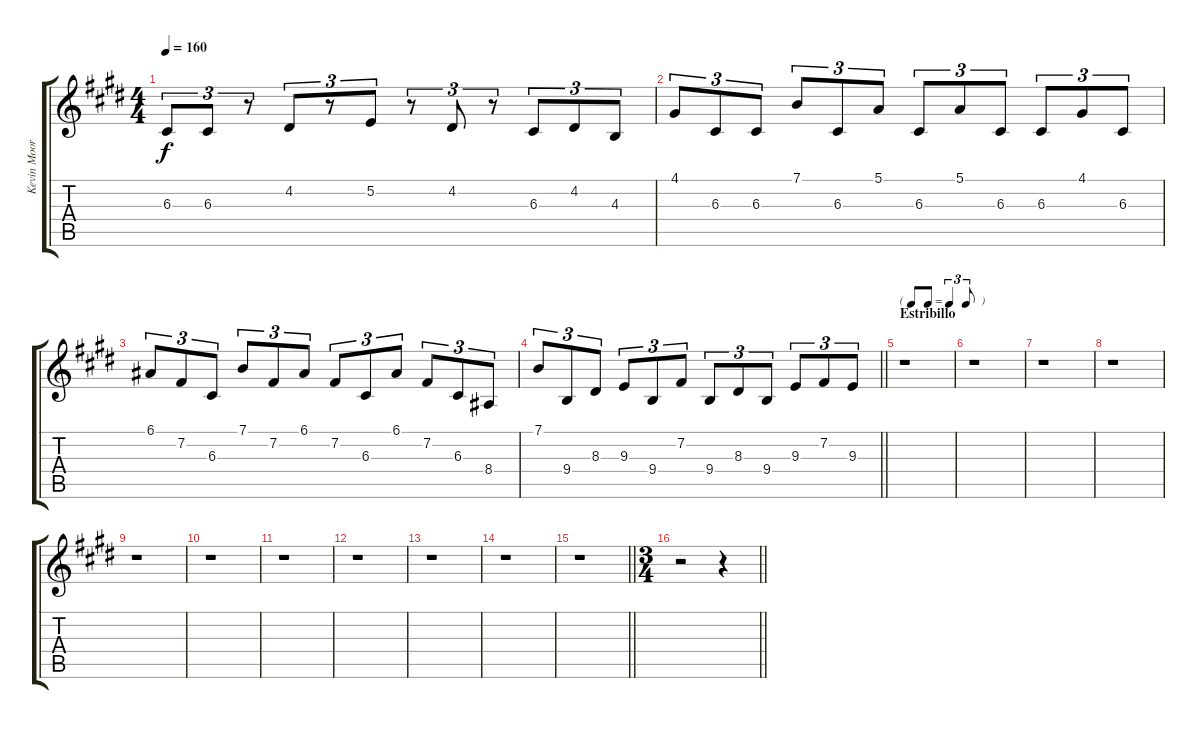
\track ("Kevin Moore II" "Kevin Moor") {instrument rockorgan}
\staff {score tabs}
\tuning (E4 B3 G3 D3 A2 E2) {hide}
\ts (4 4)
\tempo 160
\clef g2
\ks e
6.3.8{tu (3 2) dy f} 6.3.8{tu (3 2)} r.8{tu (3 2)} 4.2.8{tu (3 2)} r.8{tu (3 2)} 5.2.8{tu (3 2)} r.8{tu (3 2)} 4.2.8{tu (3 2)} r.8{tu (3 2)} 6.3.8{tu (3 2)} 4.2.8{tu (3 2)} 4.3.8{tu (3 2)} |
4.1.8{tu (3 2)} 6.3.8{tu (3 2)} 6.3.8{tu (3 2)} 7.1.8{tu (3 2)} 6.3.8{tu (3 2)} 5.1.8{tu (3 2)} 6.3.8{tu (3 2)} 5.1.8{tu (3 2)} 6.3.8{tu (3 2)} 6.3.8{tu (3 2)} 4.1.8{tu (3 2)} 6.3.8{tu (3 2)} |
6.1.8{tu (3 2)} 7.2.8{tu (3 2)} 6.3.8{tu (3 2)} 7.1.8{tu (3 2)} 7.2.8{tu (3 2)} 6.1.8{tu (3 2)} 7.2.8{tu (3 2)} 6.3.8{tu (3 2)} 6.1.8{tu (3 2)} 7.2.8{tu (3 2)} 6.3.8{tu (3 2)} 8.4.8{tu (3 2)} |
\barLineRight lightlight
7.1.8{tu (3 2)} 9.4.8{tu (3 2)} 8.3.8{tu (3 2)} 9.3.8{tu (3 2)} 9.4.8{tu (3 2)} 7.2.8{tu (3 2)} 9.4.8{tu (3 2)} 8.3.8{tu (3 2)} 9.4.8{tu (3 2)} 9.3.8{tu (3 2)} 7.2.8{tu (3 2)} 9.3.8{tu (3 2)} |
\tf triplet8th
\section ("" "Estribillo")
r.1 |
r.1 |
r.1 |
r.1 |
r.1 |
r.1 |
r.1 |
r.1 |
r.1 |
r.1 |
\barLineRight lightlight
r.1 |
\ts (3 4)
\barLineRight lightlight
r.2 r.4
